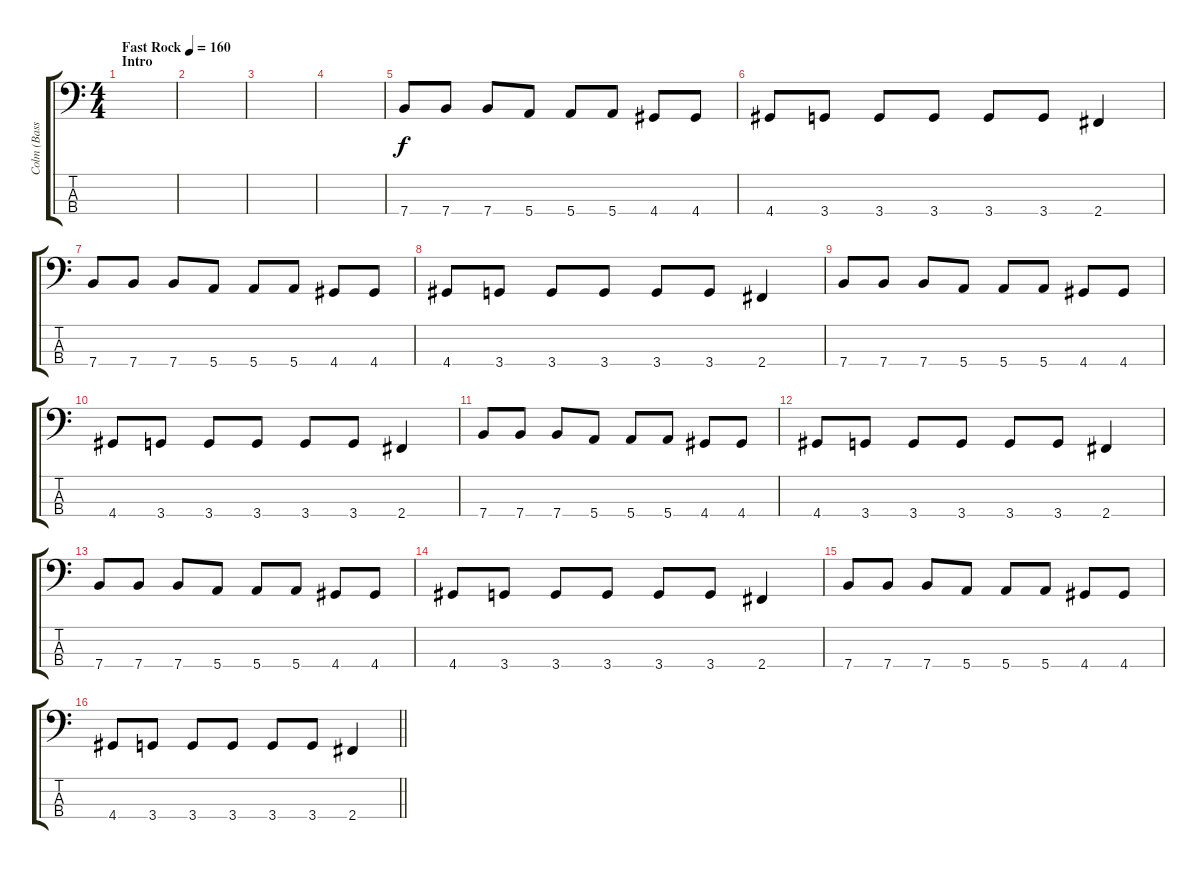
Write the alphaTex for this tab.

\track ("Colm (Bass Guitar)" "Colm (Bass") {instrument electricbasspick}
\staff {score tabs}
\tuning (G2 D2 A1 E1) {hide}
\ts (4 4)
\section ("" "Intro")
\tempo (160 "Fast Rock")
\clef f4
\ks c
|
|
|
|
7.4.8 7.4.8 7.4.8 5.4.8 5.4.8 5.4.8 4.4.8 4.4.8 |
4.4.8 3.4.8 3.4.8 3.4.8 3.4.8 3.4.8 2.4.4 |
7.4.8 7.4.8 7.4.8 5.4.8 5.4.8 5.4.8 4.4.8 4.4.8 |
4.4.8 3.4.8 3.4.8 3.4.8 3.4.8 3.4.8 2.4.4 |
7.4.8 7.4.8 7.4.8 5.4.8 5.4.8 5.4.8 4.4.8 4.4.8 |
4.4.8 3.4.8 3.4.8 3.4.8 3.4.8 3.4.8 2.4.4 |
7.4.8 7.4.8 7.4.8 5.4.8 5.4.8 5.4.8 4.4.8 4.4.8 |
4.4.8 3.4.8 3.4.8 3.4.8 3.4.8 3.4.8 2.4.4 |
7.4.8 7.4.8 7.4.8 5.4.8 5.4.8 5.4.8 4.4.8 4.4.8 |
4.4.8 3.4.8 3.4.8 3.4.8 3.4.8 3.4.8 2.4.4 |
7.4.8 7.4.8 7.4.8 5.4.8 5.4.8 5.4.8 4.4.8 4.4.8 |
\barLineRight lightlight
4.4.8 3.4.8 3.4.8 3.4.8 3.4.8 3.4.8 2.4.4
